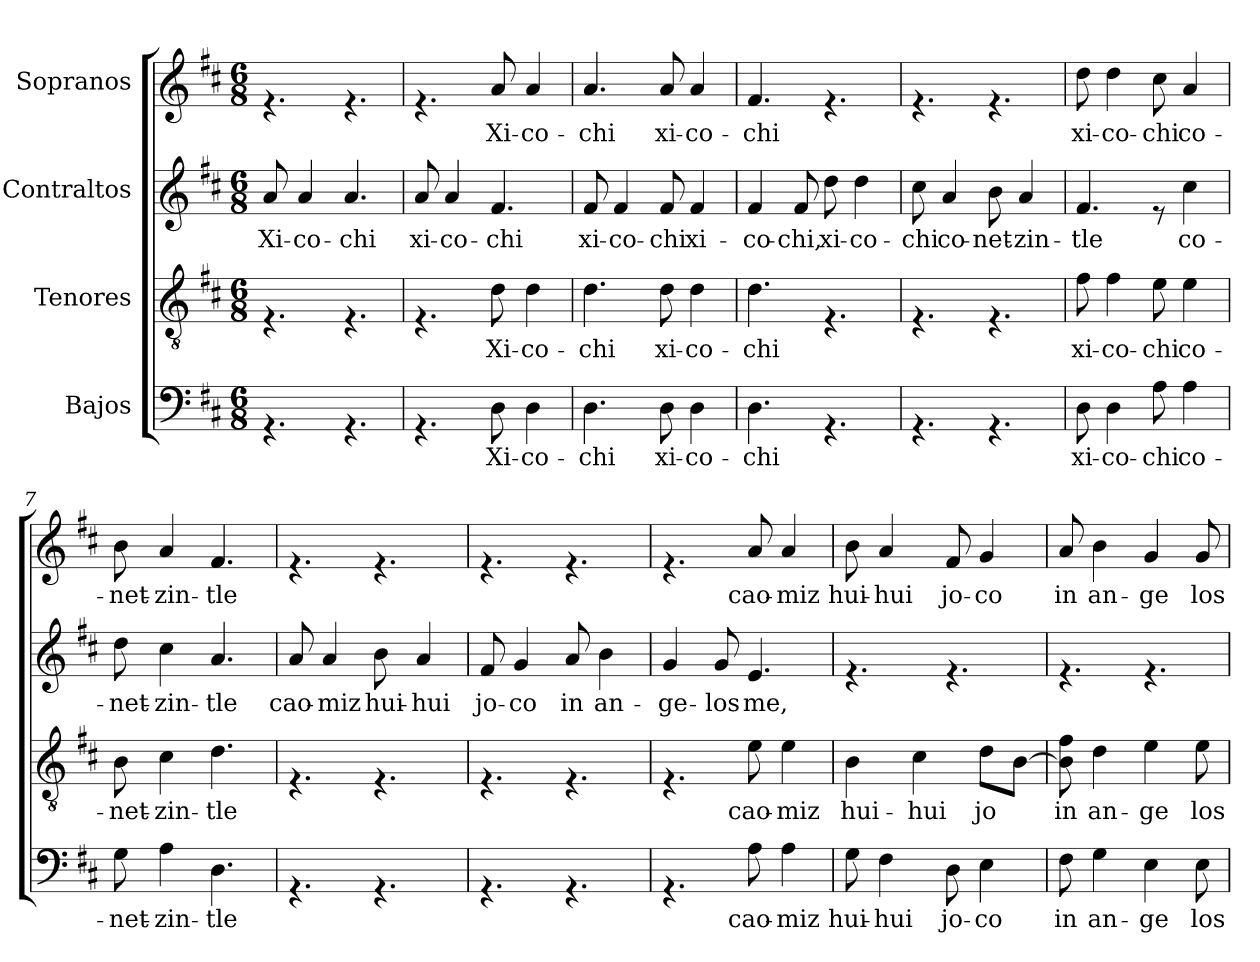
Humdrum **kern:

**kern	**text	**kern	**text	**kern	**text	**kern	**text
*part4	*part4	*part3	*part3	*part2	*part2	*part1	*part1
*staff4	*staff4	*staff3	*staff3	*staff2	*staff2	*staff1	*staff1
*I"Bajos	*	*I"Tenores	*	*I"Contraltos	*	*I"Sopranos	*
*clefF4	*	*clefGv2	*	*clefG2	*	*clefG2	*
*k[f#c#]	*	*k[f#c#]	*	*k[f#c#]	*	*k[f#c#]	*
*D:	*	*D:	*	*D:	*	*D:	*
*M6/8	*	*M6/8	*	*M6/8	*	*M6/8	*
=1	=1	=1	=1	=1	=1	=1	=1
!	!	!	!	!	!LO:LY:b	!	!
4.rGG	.	4.rE	.	8a/	Xi-	4.re	.
!	!	!	!	!	!LO:LY:b	!	!
.	.	.	.	4a/	-co-	.	.
!	!	!	!	!	!LO:LY:b	!	!
4.rGG	.	4.rE	.	4.a/	-chi	4.re	.
=2	=2	=2	=2	=2	=2	=2	=2
!	!	!	!	!	!LO:LY:b	!	!
4.rGG	.	4.rE	.	8a/	xi-	4.re	.
!	!	!	!	!	!LO:LY:b	!	!
.	.	.	.	4a/	-co-	.	.
!	!LO:LY:b	!	!LO:LY:b	!	!LO:LY:b	!	!LO:LY:b
8D\	Xi-	8d\	Xi-	4.f#/	-chi	8a/	Xi-
!	!LO:LY:b	!	!LO:LY:b	!	!	!	!LO:LY:b
4D\	-co-	4d\	-co-	.	.	4a/	-co-
=3	=3	=3	=3	=3	=3	=3	=3
!	!LO:LY:b	!	!LO:LY:b	!	!LO:LY:b	!	!LO:LY:b
4.D\	-chi	4.d\	-chi	8f#/	xi-	4.a/	-chi
!	!	!	!	!	!LO:LY:b	!	!
.	.	.	.	4f#/	-co-	.	.
!	!LO:LY:b	!	!LO:LY:b	!	!LO:LY:b	!	!LO:LY:b
8D\	xi-	8d\	xi-	8f#/	-chi	8a/	xi-
!	!LO:LY:b	!	!LO:LY:b	!	!LO:LY:b	!	!LO:LY:b
4D\	-co-	4d\	-co-	4f#/	xi-	4a/	-co-
!!LO:LB:g=z
=4	=4	=4	=4	=4	=4	=4	=4
!	!LO:LY:b	!	!LO:LY:b	!	!LO:LY:b	!	!LO:LY:b
4.D\	-chi	4.d\	-chi	4f#/	-co-	4.f#/	-chi
!	!	!	!	!	!LO:LY:b	!	!
.	.	.	.	8f#/	-chi,	.	.
!	!	!	!	!	!LO:LY:b	!	!
4.rGG	.	4.rE	.	8dd\	xi-	4.re	.
!	!	!	!	!	!LO:LY:b	!	!
.	.	.	.	4dd\	-co-	.	.
=5	=5	=5	=5	=5	=5	=5	=5
!	!	!	!	!	!LO:LY:b	!	!
4.rGG	.	4.rE	.	8cc#\	-chi	4.re	.
!	!	!	!	!	!LO:LY:b	!	!
.	.	.	.	4a/	co-	.	.
!	!	!	!	!	!LO:LY:b	!	!
4.rGG	.	4.rE	.	8b\	-net-	4.re	.
!	!	!	!	!	!LO:LY:b	!	!
.	.	.	.	4a/	-zin-	.	.
=6	=6	=6	=6	=6	=6	=6	=6
!	!LO:LY:b	!	!LO:LY:b	!	!LO:LY:b	!	!LO:LY:b
8D\	xi-	8f#\	xi-	4.f#/	-tle	8dd\	xi-
!	!LO:LY:b	!	!LO:LY:b	!	!	!	!LO:LY:b
4D\	-co-	4f#\	-co-	.	.	4dd\	-co-
!	!LO:LY:b	!	!LO:LY:b	!	!	!	!LO:LY:b
8A\	-chi	8e\	-chi	8re	.	8cc#\	-chi
!	!LO:LY:b	!	!LO:LY:b	!	!LO:LY:b	!	!LO:LY:b
4A\	co-	4e\	co-	4cc#\	co-	4a/	co-
=7	=7	=7	=7	=7	=7	=7	=7
!	!LO:LY:b	!	!LO:LY:b	!	!LO:LY:b	!	!LO:LY:b
8G\	-net-	8B\	-net-	8dd\	-net-	8b\	-net-
!	!LO:LY:b	!	!LO:LY:b	!	!LO:LY:b	!	!LO:LY:b
4A\	-zin-	4c#\	-zin-	4cc#\	-zin-	4a/	-zin-
!	!LO:LY:b	!	!LO:LY:b	!	!LO:LY:b	!	!LO:LY:b
4.D\	-tle	4.d\	-tle	4.a/	-tle	4.f#/	-tle
!!LO:LB:g=z
=8	=8	=8	=8	=8	=8	=8	=8
!	!	!	!	!	!LO:LY:b	!	!
4.rGG	.	4.rE	.	8a/	cao-	4.re	.
!	!	!	!	!	!LO:LY:b	!	!
.	.	.	.	4a/	-miz	.	.
!	!	!	!	!	!LO:LY:b	!	!
4.rGG	.	4.rE	.	8b\	hui-	4.re	.
!	!	!	!	!	!LO:LY:b	!	!
.	.	.	.	4a/	-hui	.	.
=9	=9	=9	=9	=9	=9	=9	=9
!	!	!	!	!	!LO:LY:b	!	!
4.rGG	.	4.rE	.	8f#/	jo-	4.re	.
!	!	!	!	!	!LO:LY:b	!	!
.	.	.	.	4g/	-co	.	.
!	!	!	!	!	!LO:LY:b	!	!
4.rGG	.	4.rE	.	8a/	in	4.re	.
!	!	!	!	!	!LO:LY:b	!	!
.	.	.	.	4b\	an-	.	.
=10	=10	=10	=10	=10	=10	=10	=10
!	!	!	!	!	!LO:LY:b	!	!
4.rGG	.	4.rE	.	4g/	-ge-	4.re	.
!	!	!	!	!	!LO:LY:b	!	!
.	.	.	.	8g/	-los	.	.
!	!LO:LY:b	!	!LO:LY:b	!	!LO:LY:b	!	!LO:LY:b
8A\	cao-	8e\	cao-	4.e/	me,	8a/	cao-
!	!LO:LY:b	!	!LO:LY:b	!	!	!	!LO:LY:b
4A\	-miz	4e\	-miz	.	.	4a/	-miz
=11	=11	=11	=11	=11	=11	=11	=11
!	!LO:LY:b	!	!LO:LY:b	!	!	!	!LO:LY:b
8G\	hui-	4B\	hui-	4.re	.	8b\	hui-
!	!LO:LY:b	!	!	!	!	!	!LO:LY:b
4F#\	-hui	.	.	.	.	4a/	-hui
!	!	!	!LO:LY:b	!	!	!	!
.	.	4c#\	-hui	.	.	.	.
!	!LO:LY:b	!	!	!	!	!	!LO:LY:b
8D\	jo-	.	.	4.re	.	8f#/	jo-
!	!LO:LY:b	!	!LO:LY:b	!	!	!	!LO:LY:b
4E\	-co	8d\L	jo	.	.	4g/	-co
.	.	[>8B\J	.	.	.	.	.
!!LO:LB:g=z
=12	=12	=12	=12	=12	=12	=12	=12
!	!LO:LY:b	!	!LO:LY:b	!	!	!	!LO:LY:b
8F#\	in	8B\] 8f#\	in	4.re	.	8a/	in
!	!LO:LY:b	!	!LO:LY:b	!	!	!	!LO:LY:b
4G\	an-	4d\	an-	.	.	4b\	an-
!	!LO:LY:b	!	!LO:LY:b	!	!	!	!LO:LY:b
4E\	-ge	4e\	-ge	4.re	.	4g/	-ge
!	!LO:LY:b	!	!LO:LY:b	!	!	!	!LO:LY:b
8E\	los-	8e\	los-	.	.	8g/	los-
=	=	=	=	=	=	=	=
*-	*-	*-	*-	*-	*-	*-	*-
